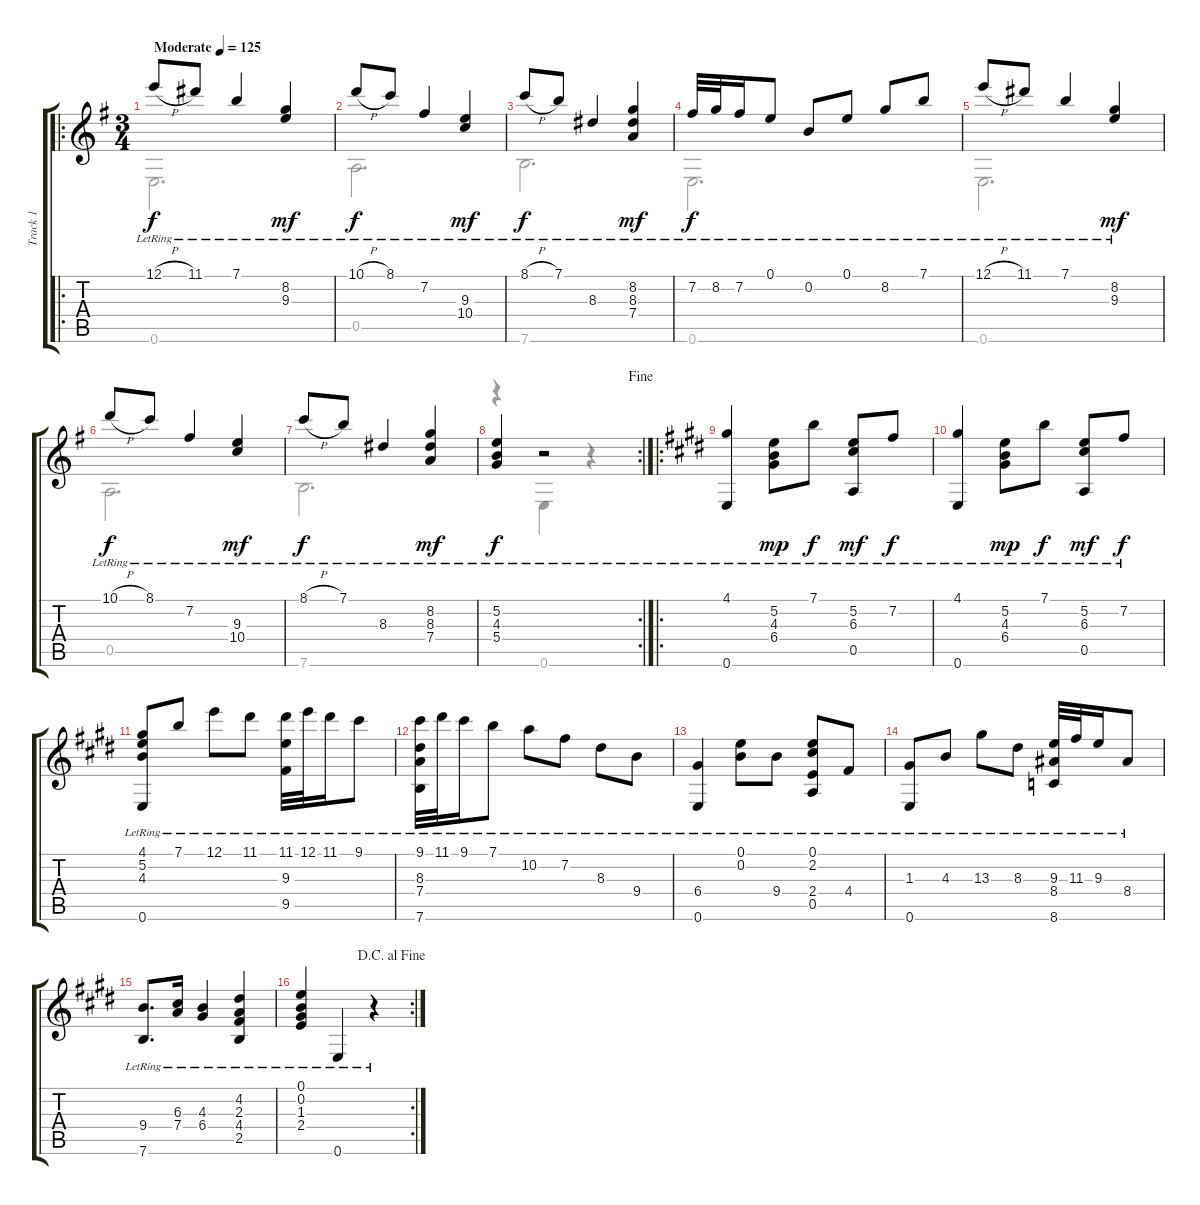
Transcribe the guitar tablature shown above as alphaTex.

\track ("Track 1" "Track 1") {instrument acousticguitarnylon}
\staff {score tabs}
\tuning (E4 B3 G3 D3 A2 E2) {hide}
\voice
\ro
\ts (3 4)
\tempo (125 "Moderate")
\clef g2
\ks eminor
12.1{h lr}.8{dy f instrument acousticguitarnylon} 11.1{lr}.8 7.1{lr}.4 (8.2{lr} 9.3{lr}).4{dy mf} |
10.1{h lr}.8{dy f} 8.1{lr}.8 7.2{lr}.4 (9.3{lr} 10.4{lr}).4{dy mf} |
8.1{h lr}.8{dy f} 7.1{lr}.8 8.3{lr}.4 (8.2{lr} 8.3{lr} 7.4{lr}).4{dy mf} |
7.2{lr}.32{dy f} 8.2{lr}.32 7.2{lr}.16 0.1{lr}.8 0.2{lr}.8 0.1{lr}.8 8.2{lr}.8 7.1{lr}.8 |
12.1{h lr}.8 11.1{lr}.8 7.1{lr}.4 (8.2{lr} 9.3{lr}).4{dy mf} |
10.1{h lr}.8{dy f} 8.1{lr}.8 7.2{lr}.4 (9.3{lr} 10.4{lr}).4{dy mf} |
8.1{h lr}.8{dy f} 7.1{lr}.8 8.3{lr}.4 (8.2{lr} 8.3{lr} 7.4{lr}).4{dy mf} |
\rc 2
\jump fine
(5.2{lr} 4.3{lr} 5.4{lr}).4{dy f} r.2 |
\ro
\ks e
(4.1{lr} 0.6{lr}).4 (5.2{lr} 4.3{lr} 6.4{lr}).8{dy mp} 7.1{lr}.8{dy f} (5.2{lr} 6.3{lr} 0.5{lr}).8{dy mf} 7.2{lr}.8{dy f} |
(4.1{lr} 0.6{lr}).4 (5.2{lr} 4.3{lr} 6.4{lr}).8{dy mp} 7.1{lr}.8{dy f} (5.2{lr} 6.3{lr} 0.5{lr}).8{dy mf} 7.2{lr}.8{dy f} |
(4.1{lr} 5.2{lr} 4.3{lr} 0.6{lr}).8 7.1{lr}.8 12.1{lr}.8 11.1{lr}.8 (11.1{lr} 9.3{lr} 9.5{lr}).32 12.1{lr}.32 11.1{lr}.16 9.1{lr}.8 |
(9.1{lr} 8.3{lr} 7.4{lr} 7.6{lr}).32 11.1{lr}.32 9.1{lr}.16 7.1{lr}.8 10.2{lr}.8 7.2{lr}.8 8.3{lr}.8 9.4{lr}.8 |
(6.4{lr} 0.6{lr}).4 (0.1{lr} 0.2{lr}).8 9.4{lr}.8 (0.1{lr} 2.2{lr} 2.4{lr} 0.5{lr}).8 4.4{lr}.8 |
(1.3{lr} 0.6{lr}).8 4.3{lr}.8 13.3{lr}.8 8.3{lr}.8 (9.3{lr} 8.4{lr} 8.6{lr}).32 11.3{lr}.32 9.3{lr}.16 8.4{lr}.8 |
(9.4{lr} 7.6{lr}).8{d} (6.3{lr} 7.4{lr}).16 (4.3{lr} 6.4{lr}).4 (4.2{lr} 2.3{lr} 4.4{lr} 2.5{lr}).4 |
\rc 2
\jump dacapoalfine
(0.1{lr} 0.2{lr} 1.3{lr} 2.4{lr}).4 0.6{lr}.4 r.4
\voice
\clef g2
\ottava regular
\simile none
\ks eminor
0.6.2{d dy f} |
0.5.2{d} |
7.6.2{d} |
0.6.2{d} |
0.6.2{d} |
0.5.2{d} |
7.6.2{d} |
r.4 0.6.4 r.4 |
\ks e
|
|
|
|
|
|
|
